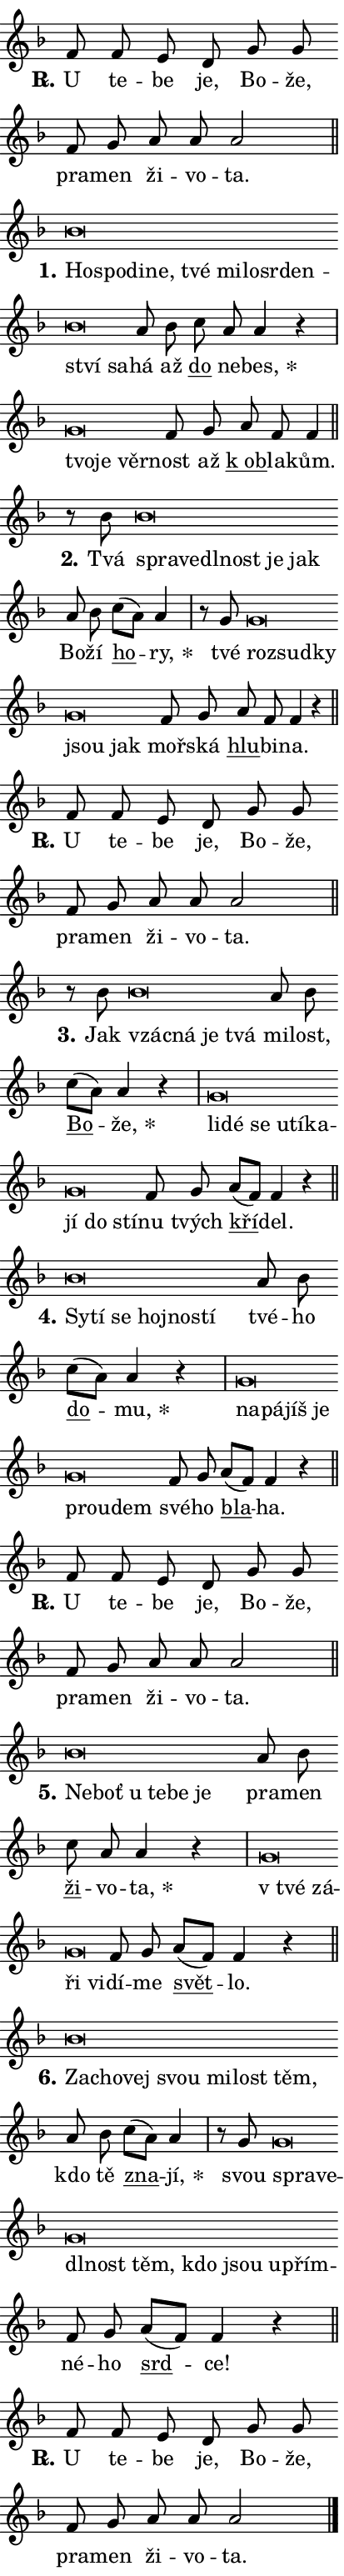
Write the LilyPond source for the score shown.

\version "2.24.0"
\header { tagline = "" }
\paper {
  indent = 0\cm
  top-margin = 0\cm
  right-margin = 0.13\cm % to fit lyric hyphens
  bottom-margin = 0\cm
  left-margin = 0\cm
  paper-width = 7\cm
  page-breaking = #ly:one-page-breaking
  system-system-spacing.basic-distance = #11
  score-system-spacing.basic-distance = #11
  ragged-last = ##f
}


%% Author: Thomas Morley
%% https://lists.gnu.org/archive/html/lilypond-user/2020-05/msg00002.html
#(define (line-position grob)
"Returns position of @var[grob} in current system:
   @code{'start}, if at first time-step
   @code{'end}, if at last time-step
   @code{'middle} otherwise
"
  (let* ((col (ly:item-get-column grob))
         (ln (ly:grob-object col 'left-neighbor))
         (rn (ly:grob-object col 'right-neighbor))
         (col-to-check-left (if (ly:grob? ln) ln col))
         (col-to-check-right (if (ly:grob? rn) rn col))
         (break-dir-left
           (and
             (ly:grob-property col-to-check-left 'non-musical #f)
             (ly:item-break-dir col-to-check-left)))
         (break-dir-right
           (and
             (ly:grob-property col-to-check-right 'non-musical #f)
             (ly:item-break-dir col-to-check-right))))
        (cond ((eqv? 1 break-dir-left) 'start)
              ((eqv? -1 break-dir-right) 'end)
              (else 'middle))))

#(define (tranparent-at-line-position vctor)
  (lambda (grob)
  "Relying on @code{line-position} select the relevant enry from @var{vctor}.
Used to determine transparency,"
    (case (line-position grob)
      ((end) (not (vector-ref vctor 0)))
      ((middle) (not (vector-ref vctor 1)))
      ((start) (not (vector-ref vctor 2))))))

noteHeadBreakVisibility =
#(define-music-function (break-visibility)(vector?)
"Makes @code{NoteHead}s transparent relying on @var{break-visibility}"
#{
  \override NoteHead.transparent =
    #(tranparent-at-line-position break-visibility)
#})

#(define delete-ledgers-for-transparent-note-heads
  (lambda (grob)
    "Reads whether a @code{NoteHead} is transparent.
If so this @code{NoteHead} is removed from @code{'note-heads} from
@var{grob}, which is supposed to be @code{LedgerLineSpanner}.
As a result ledgers are not printed for this @code{NoteHead}"
    (let* ((nhds-array (ly:grob-object grob 'note-heads))
           (nhds-list
             (if (ly:grob-array? nhds-array)
                 (ly:grob-array->list nhds-array)
                 '()))
           ;; Relies on the transparent-property being done before
           ;; Staff.LedgerLineSpanner.after-line-breaking is executed.
           ;; This is fragile ...
           (to-keep
             (remove
               (lambda (nhd)
                 (ly:grob-property nhd 'transparent #f))
               nhds-list)))
      ;; TODO find a better method to iterate over grob-arrays, similiar
      ;; to filter/remove etc for lists
      ;; For now rebuilt from scratch
      (set! (ly:grob-object grob 'note-heads)  '())
      (for-each
        (lambda (nhd)
          (ly:pointer-group-interface::add-grob grob 'note-heads nhd))
        to-keep))))

squashNotes = {
  \override NoteHead.X-extent = #'(-0.2 . 0.2)
  \override NoteHead.Y-extent = #'(-0.75 . 0)
  \override NoteHead.stencil =
    #(lambda (grob)
       (let ((pos (ly:grob-property grob 'staff-position)))
         (begin
           (if (< pos -7) (display "ERROR: Lower brevis then expected\n") (display "OK: Expected brevis position\n"))
           (if (<= pos -6) ly:text-interface::print ly:note-head::print))))
}
unSquashNotes = {
  \revert NoteHead.X-extent
  \revert NoteHead.Y-extent
  \revert NoteHead.stencil
}

hideNotes = \noteHeadBreakVisibility #begin-of-line-visible
unHideNotes = \noteHeadBreakVisibility #all-visible

% work-around for resetting accidentals
% https://lilypond.org/doc/v2.23/Documentation/notation/displaying-rhythms#unmetered-music
cadenzaMeasure = {
  \cadenzaOff
  \partial 1024 s1024
  \cadenzaOn
}

#(define-markup-command (accent layout props text) (markup?)
  "Underline accented syllable"
  (interpret-markup layout props
    #{\markup \override #'(offset . 4.3) \underline { #text }#}))

responsum = \markup \concat {
  "R" \hspace #-1.05 \path #0.1 #'((moveto 0 0.07) (lineto 0.9 0.8)) \hspace #0.05 "."
}

spaceSize = #0.6828661417322834 % exact space size for TeX Gyre Schola

\layout {
  \context {
    \Staff
    \remove "Time_signature_engraver"
    \override LedgerLineSpanner.after-line-breaking = #delete-ledgers-for-transparent-note-heads
  }
  \context {
    \Lyrics {
      \override LyricSpace.minimum-distance = \spaceSize
      \override LyricText.font-name = #"TeX Gyre Schola"
      \override LyricText.font-size = 1
      \override StanzaNumber.font-name = #"TeX Gyre Schola Bold"
      \override StanzaNumber.font-size = 1
    }
  }
  \context {
    \Score 
    \override NoteHead.text =
      #(lambda (grob) 
        (let ((pos (ly:grob-property grob 'staff-position)))
          #{\markup {
            \combine
              \halign #-0.55 \raise #(if (= pos -6) 0 0.5) \override #'(thickness . 2) \draw-line #'(3.2 . 0)
              \musicglyph "noteheads.sM1"
          }#}))
  }
}

% magnetic-lyrics.ily
%
%   written by
%     Jean Abou Samra <jean@abou-samra.fr>
%     Werner Lemberg <wl@gnu.org>
%
%   adapted by
%     Jiri Hon <jiri.hon@gmail.com>
%
% Version 2022-Apr-15

% https://www.mail-archive.com/lilypond-user@gnu.org/msg149350.html

#(define (Left_hyphen_pointer_engraver context)
   "Collect syllable-hyphen-syllable occurrences in lyrics and store
them in properties.  This engraver only looks to the left.  For
example, if the lyrics input is @code{foo -- bar}, it does the
following.

@itemize @bullet
@item
Set the @code{text} property of the @code{LyricHyphen} grob between
@q{foo} and @q{bar} to @code{foo}.

@item
Set the @code{left-hyphen} property of the @code{LyricText} grob with
text @q{foo} to the @code{LyricHyphen} grob between @q{foo} and
@q{bar}.
@end itemize

Use this auxiliary engraver in combination with the
@code{lyric-@/text::@/apply-@/magnetic-@/offset!} hook."
   (let ((hyphen #f)
         (text #f))
     (make-engraver
      (acknowledgers
       ((lyric-syllable-interface engraver grob source-engraver)
        (set! text grob)))
      (end-acknowledgers
       ((lyric-hyphen-interface engraver grob source-engraver)
        ;(when (not (grob::has-interface grob 'lyric-space-interface))
          (set! hyphen grob)));)
      ((stop-translation-timestep engraver)
       (when (and text hyphen)
         (ly:grob-set-object! text 'left-hyphen hyphen))
       (set! text #f)
       (set! hyphen #f)))))

#(define (lyric-text::apply-magnetic-offset! grob)
   "If the space between two syllables is less than the value in
property @code{LyricText@/.details@/.squash-threshold}, move the right
syllable to the left so that it gets concatenated with the left
syllable.

Use this function as a hook for
@code{LyricText@/.after-@/line-@/breaking} if the
@code{Left_@/hyphen_@/pointer_@/engraver} is active."
   (let ((hyphen (ly:grob-object grob 'left-hyphen #f)))
     (when hyphen
       (let ((left-text (ly:spanner-bound hyphen LEFT)))
         (when (grob::has-interface left-text 'lyric-syllable-interface)
           (let* ((common (ly:grob-common-refpoint grob left-text X))
                  (this-x-ext (ly:grob-extent grob common X))
                  (left-x-ext
                   (begin
                     ;; Trigger magnetism for left-text.
                     (ly:grob-property left-text 'after-line-breaking)
                     (ly:grob-extent left-text common X)))
                  ;; `delta` is the gap width between two syllables.
                  (delta (- (interval-start this-x-ext)
                            (interval-end left-x-ext)))
                  (details (ly:grob-property grob 'details))
                  (threshold (assoc-get 'squash-threshold details 0.2)))
             (when (< delta threshold)
               (let* (;; We have to manipulate the input text so that
                      ;; ligatures crossing syllable boundaries are not
                      ;; disabled.  For languages based on the Latin
                      ;; script this is essentially a beautification.
                      ;; However, for non-Western scripts it can be a
                      ;; necessity.
                      (lt (ly:grob-property left-text 'text))
                      (rt (ly:grob-property grob 'text))
                      (is-space (grob::has-interface hyphen 'lyric-space-interface))
                      (space (if is-space " " ""))
                      (extra-delta (if is-space spaceSize 0))
                      ;; Append new syllable.
                      (ltrt-space (if (and (string? lt) (string? rt))
                                (string-append lt space rt)
                                (make-concat-markup (list lt space rt))))
                      ;; Right-align `ltrt` to the right side.
                      (ltrt-space-markup (grob-interpret-markup
                               grob
                               (make-translate-markup
                                (cons (interval-length this-x-ext) 0)
                                (make-right-align-markup ltrt-space)))))
                 (begin
                   ;; Don't print `left-text`.
                   (ly:grob-set-property! left-text 'stencil #f)
                   ;; Set text and stencil (which holds all collected
                   ;; syllables so far) and shift it to the left.
                   (ly:grob-set-property! grob 'text ltrt-space)
                   (ly:grob-set-property! grob 'stencil ltrt-space-markup)
                   (ly:grob-translate-axis! grob (- (- delta extra-delta)) X))))))))))


#(define (lyric-hyphen::displace-bounds-first grob)
   ;; Make very sure this callback isn't triggered too early.
   (let ((left (ly:spanner-bound grob LEFT))
         (right (ly:spanner-bound grob RIGHT)))
     (ly:grob-property left 'after-line-breaking)
     (ly:grob-property right 'after-line-breaking)
     (ly:lyric-hyphen::print grob)))

squashThreshold = #0.4

\layout {
  \context {
    \Lyrics
    \consists #Left_hyphen_pointer_engraver
    \override LyricText.after-line-breaking =
      #lyric-text::apply-magnetic-offset!
    \override LyricHyphen.stencil = #lyric-hyphen::displace-bounds-first
    \override LyricText.details.squash-threshold = \squashThreshold
    \override LyricHyphen.minimum-distance = 0
    \override LyricHyphen.minimum-length = \squashThreshold
  }
}

squashText = \override LyricText.details.squash-threshold = 9999
unSquashText = \override LyricText.details.squash-threshold = \squashThreshold

leftText = \override LyricText.self-alignment-X = #LEFT
unLeftText = \revert LyricText.self-alignment-X

starOffset = #(lambda (grob) 
                (let ((x_offset (ly:self-alignment-interface::aligned-on-x-parent grob)))
                  (if (= x_offset 0) 0 (+ x_offset 1.2))))

star = #(define-music-function (syllable)(string?)
"Append star separator at the end of a syllable"
#{
  \once \override LyricText.X-offset = #starOffset
  \lyricmode { \markup {
    #syllable
    \override #'((font-name . "TeX Gyre Schola Bold")) \hspace #0.2 \lower #0.65 \larger "*"
  } }
#})

starAccent = #(define-music-function (syllable)(string?)
"Append star separator at the end of a syllable and make accent"
#{
  \once \override LyricText.X-offset = #starOffset
  \lyricmode { \markup {
    \accent #syllable
    \override #'((font-name . "TeX Gyre Schola Bold")) \hspace #0.2 \lower #0.65 \larger "*"
  } }
#})

breath = #(define-music-function (syllable)(string?)
"Append breathing indicator at the end of a syllable"
#{
  \lyricmode { \markup { #syllable "+" } }
#})

optionalBreath = #(define-music-function (syllable)(string?)
"Append optional breathing indicator at the end of a syllable"
#{
  \lyricmode { \markup { #syllable "(+)" } }
#})


\score {
    <<
        \new Voice = "melody" { \cadenzaOn \key f \major \relative { f'8 f e d \bar "" g g \bar "" f g a a a2 \cadenzaMeasure \bar "||" \break } }
        \new Lyrics \lyricsto "melody" { \lyricmode { \set stanza = \responsum
U te -- be je, Bo -- že, pra -- men ži -- vo -- ta. } }
    >>
    \layout {}
}

\score {
    <<
        \new Voice = "melody" { \cadenzaOn \key f \major \relative { \squashNotes bes'\breve*1/16 \hideNotes \breve*1/16 \bar "" \breve*1/16 \bar "" \breve*1/16 \bar "" \breve*1/16 \bar "" \breve*1/16 \bar "" \breve*1/16 \bar "" \breve*1/16 \bar "" \breve*1/16 \bar "" \breve*1/16 \breve*1/16 \bar "" \unHideNotes \unSquashNotes a8 bes \bar "" c a a4 r \cadenzaMeasure \bar "|" \squashNotes g\breve*1/16 \hideNotes \breve*1/16 \breve*1/16 \bar "" \unHideNotes \unSquashNotes f8 g \bar "" a f f4 \cadenzaMeasure \bar "||" \break } }
        \new Lyrics \lyricsto "melody" { \lyricmode { \set stanza = "1."
\leftText Ho -- \squashText spo -- di -- ne, tvé mi -- lo -- sr -- den -- ství sa -- \unLeftText \unSquashText há až \markup \accent do ne -- \star bes, \leftText tvo -- \squashText je věr -- \unLeftText \unSquashText nost až \markup \accent "k ob" -- la -- kům. } }
    >>
    \layout {}
}

\score {
    <<
        \new Voice = "melody" { \cadenzaOn \key f \major \relative { r8 bes'8 \squashNotes bes\breve*1/16 \hideNotes \breve*1/16 \bar "" \breve*1/16 \bar "" \breve*1/16 \bar "" \breve*1/16 \breve*1/16 \bar "" \unHideNotes \unSquashNotes a8 bes \bar "" c[( a)] a4 \cadenzaMeasure \bar "|" r8 g8 \squashNotes g\breve*1/16 \hideNotes \breve*1/16 \bar "" \breve*1/16 \bar "" \breve*1/16 \breve*1/16 \bar "" \unHideNotes \unSquashNotes f8 g \bar "" a f f4 r \cadenzaMeasure \bar "||" \break } }
        \new Lyrics \lyricsto "melody" { \lyricmode { \set stanza = "2."
Tvá \leftText spra -- \squashText ve -- dl -- nost je jak \unLeftText \unSquashText Bo -- ží \markup \accent ho -- \star ry, tvé \leftText roz -- \squashText sud -- ky jsou jak \unLeftText \unSquashText moř -- ská \markup \accent hlu -- bi -- na. } }
    >>
    \layout {}
}

\score {
    <<
        \new Voice = "melody" { \cadenzaOn \key f \major \relative { f'8 f e d \bar "" g g \bar "" f g a a a2 \cadenzaMeasure \bar "||" \break } }
        \new Lyrics \lyricsto "melody" { \lyricmode { \set stanza = \responsum
U te -- be je, Bo -- že, pra -- men ži -- vo -- ta. } }
    >>
    \layout {}
}

\score {
    <<
        \new Voice = "melody" { \cadenzaOn \key f \major \relative { r8 bes'8 \squashNotes bes\breve*1/16 \hideNotes \breve*1/16 \bar "" \breve*1/16 \breve*1/16 \bar "" \unHideNotes \unSquashNotes a8 bes \bar "" c[( a)] a4 r \cadenzaMeasure \bar "|" \squashNotes g\breve*1/16 \hideNotes \breve*1/16 \bar "" \breve*1/16 \bar "" \breve*1/16 \bar "" \breve*1/16 \bar "" \breve*1/16 \bar "" \breve*1/16 \bar "" \breve*1/16 \breve*1/16 \bar "" \unHideNotes \unSquashNotes f8 g \bar "" a[( f)] f4 r \cadenzaMeasure \bar "||" \break } }
        \new Lyrics \lyricsto "melody" { \lyricmode { \set stanza = "3."
Jak \leftText vzác -- \squashText ná je tvá \unLeftText \unSquashText mi -- lost, \markup \accent Bo -- \star že, \leftText li -- \squashText dé se u -- tí -- ka -- jí do stí -- \unLeftText \unSquashText nu tvých \markup \accent kří -- del. } }
    >>
    \layout {}
}

\score {
    <<
        \new Voice = "melody" { \cadenzaOn \key f \major \relative { \squashNotes bes'\breve*1/16 \hideNotes \breve*1/16 \bar "" \breve*1/16 \bar "" \breve*1/16 \bar "" \breve*1/16 \breve*1/16 \bar "" \unHideNotes \unSquashNotes a8 bes \bar "" c[( a)] a4 r \cadenzaMeasure \bar "|" \squashNotes g\breve*1/16 \hideNotes \breve*1/16 \bar "" \breve*1/16 \bar "" \breve*1/16 \bar "" \breve*1/16 \breve*1/16 \bar "" \unHideNotes \unSquashNotes f8 g \bar "" a[( f)] f4 r \cadenzaMeasure \bar "||" \break } }
        \new Lyrics \lyricsto "melody" { \lyricmode { \set stanza = "4."
\leftText Sy -- \squashText tí se hoj -- no -- stí \unLeftText \unSquashText tvé -- ho \markup \accent do -- \star mu, \leftText na -- \squashText pá -- jíš je prou -- dem \unLeftText \unSquashText své -- ho \markup \accent bla -- ha. } }
    >>
    \layout {}
}

\score {
    <<
        \new Voice = "melody" { \cadenzaOn \key f \major \relative { f'8 f e d \bar "" g g \bar "" f g a a a2 \cadenzaMeasure \bar "||" \break } }
        \new Lyrics \lyricsto "melody" { \lyricmode { \set stanza = \responsum
U te -- be je, Bo -- že, pra -- men ži -- vo -- ta. } }
    >>
    \layout {}
}

\score {
    <<
        \new Voice = "melody" { \cadenzaOn \key f \major \relative { \squashNotes bes'\breve*1/16 \hideNotes \breve*1/16 \bar "" \breve*1/16 \bar "" \breve*1/16 \bar "" \breve*1/16 \breve*1/16 \bar "" \unHideNotes \unSquashNotes a8 bes \bar "" c a a4 r \cadenzaMeasure \bar "|" \squashNotes g\breve*1/16 \hideNotes \breve*1/16 \bar "" \breve*1/16 \breve*1/16 \bar "" \unHideNotes \unSquashNotes f8 g \bar "" a[( f)] f4 r \cadenzaMeasure \bar "||" \break } }
        \new Lyrics \lyricsto "melody" { \lyricmode { \set stanza = "5."
\leftText Ne -- \squashText boť u te -- be je \unLeftText \unSquashText pra -- men \markup \accent ži -- vo -- \star ta, \leftText "v tvé" \squashText zá -- ři vi -- \unLeftText \unSquashText dí -- me \markup \accent svět -- lo. } }
    >>
    \layout {}
}

\score {
    <<
        \new Voice = "melody" { \cadenzaOn \key f \major \relative { \squashNotes bes'\breve*1/16 \hideNotes \breve*1/16 \bar "" \breve*1/16 \bar "" \breve*1/16 \bar "" \breve*1/16 \bar "" \breve*1/16 \breve*1/16 \bar "" \unHideNotes \unSquashNotes a8 bes \bar "" c[( a)] a4 \cadenzaMeasure \bar "|" r8 g8 \squashNotes g\breve*1/16 \hideNotes \breve*1/16 \bar "" \breve*1/16 \bar "" \breve*1/16 \bar "" \breve*1/16 \bar "" \breve*1/16 \bar "" \breve*1/16 \bar "" \breve*1/16 \breve*1/16 \bar "" \unHideNotes \unSquashNotes f8 g \bar "" a[( f)] f4 r \cadenzaMeasure \bar "||" \break } }
        \new Lyrics \lyricsto "melody" { \lyricmode { \set stanza = "6."
\leftText Za -- \squashText cho -- vej svou mi -- lost těm, \unLeftText \unSquashText kdo tě \markup \accent zna -- \star jí, svou \leftText spra -- \squashText ve -- dl -- nost těm, kdo jsou u -- přím -- \unLeftText \unSquashText né -- ho \markup \accent srd -- ce! } }
    >>
    \layout {}
}

\score {
    <<
        \new Voice = "melody" { \cadenzaOn \key f \major \relative { f'8 f e d \bar "" g g \bar "" f g a a a2 \cadenzaMeasure \bar "||" \break } \bar "|." }
        \new Lyrics \lyricsto "melody" { \lyricmode { \set stanza = \responsum
U te -- be je, Bo -- že, pra -- men ži -- vo -- ta. } }
    >>
    \layout {}
}
